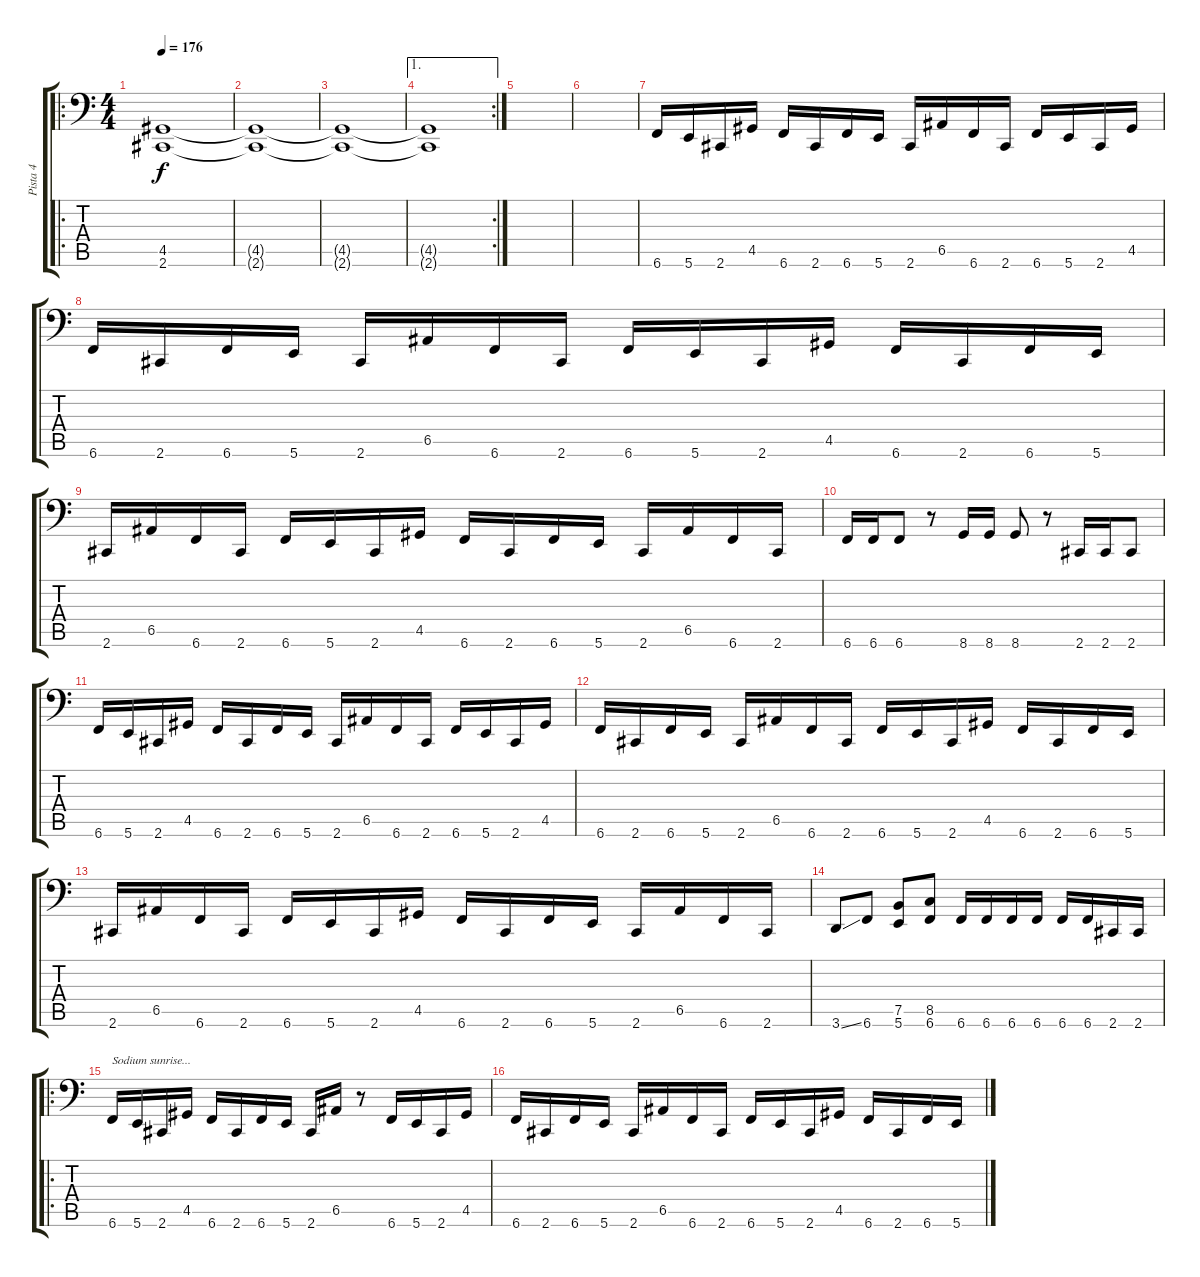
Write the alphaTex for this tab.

\track ("Pista 4" "Pista 4") {instrument slapbass2}
\staff {score tabs}
\tuning (C3 G2 D2 A1 E1 B0) {hide}
\ro
\ts (4 4)
\tempo 176
\clef f4
\ks c
(4.5 2.6).1{dy f instrument slapbass2} |
(4.5{t} 2.6{t}).1 |
(4.5{t} 2.6{t}).1 |
\ae 1
\rc 2
(4.5{t} 2.6{t}).1 |
|
|
6.6.16 5.6.16 2.6.16 4.5.16 6.6.16 2.6.16 6.6.16 5.6.16 2.6.16 6.5.16 6.6.16 2.6.16 6.6.16 5.6.16 2.6.16 4.5.16 |
6.6.16 2.6.16 6.6.16 5.6.16 2.6.16 6.5.16 6.6.16 2.6.16 6.6.16 5.6.16 2.6.16 4.5.16 6.6.16 2.6.16 6.6.16 5.6.16 |
2.6.16 6.5.16 6.6.16 2.6.16 6.6.16 5.6.16 2.6.16 4.5.16 6.6.16 2.6.16 6.6.16 5.6.16 2.6.16 6.5.16 6.6.16 2.6.16 |
6.6.16 6.6.16 6.6.8 r.8 8.6.16 8.6.16 8.6.8 r.8 2.6.16 2.6.16 2.6.8 |
6.6.16 5.6.16 2.6.16 4.5.16 6.6.16 2.6.16 6.6.16 5.6.16 2.6.16 6.5.16 6.6.16 2.6.16 6.6.16 5.6.16 2.6.16 4.5.16 |
6.6.16 2.6.16 6.6.16 5.6.16 2.6.16 6.5.16 6.6.16 2.6.16 6.6.16 5.6.16 2.6.16 4.5.16 6.6.16 2.6.16 6.6.16 5.6.16 |
2.6.16 6.5.16 6.6.16 2.6.16 6.6.16 5.6.16 2.6.16 4.5.16 6.6.16 2.6.16 6.6.16 5.6.16 2.6.16 6.5.16 6.6.16 2.6.16 |
3.6{ss}.8 6.6.8 (7.5 5.6).8 (8.5 6.6).8 6.6.16 6.6.16 6.6.16 6.6.16 6.6.16 6.6.16 2.6.16 2.6.16 |
\ro
6.6.16{txt "Sodium sunrise..."} 5.6.16 2.6.16 4.5.16 6.6.16 2.6.16 6.6.16 5.6.16 2.6.16 6.5.16 r.8 6.6.16 5.6.16 2.6.16 4.5.16 |
6.6.16 2.6.16 6.6.16 5.6.16 2.6.16 6.5.16 6.6.16 2.6.16 6.6.16 5.6.16 2.6.16 4.5.16 6.6.16 2.6.16 6.6.16 5.6.16
